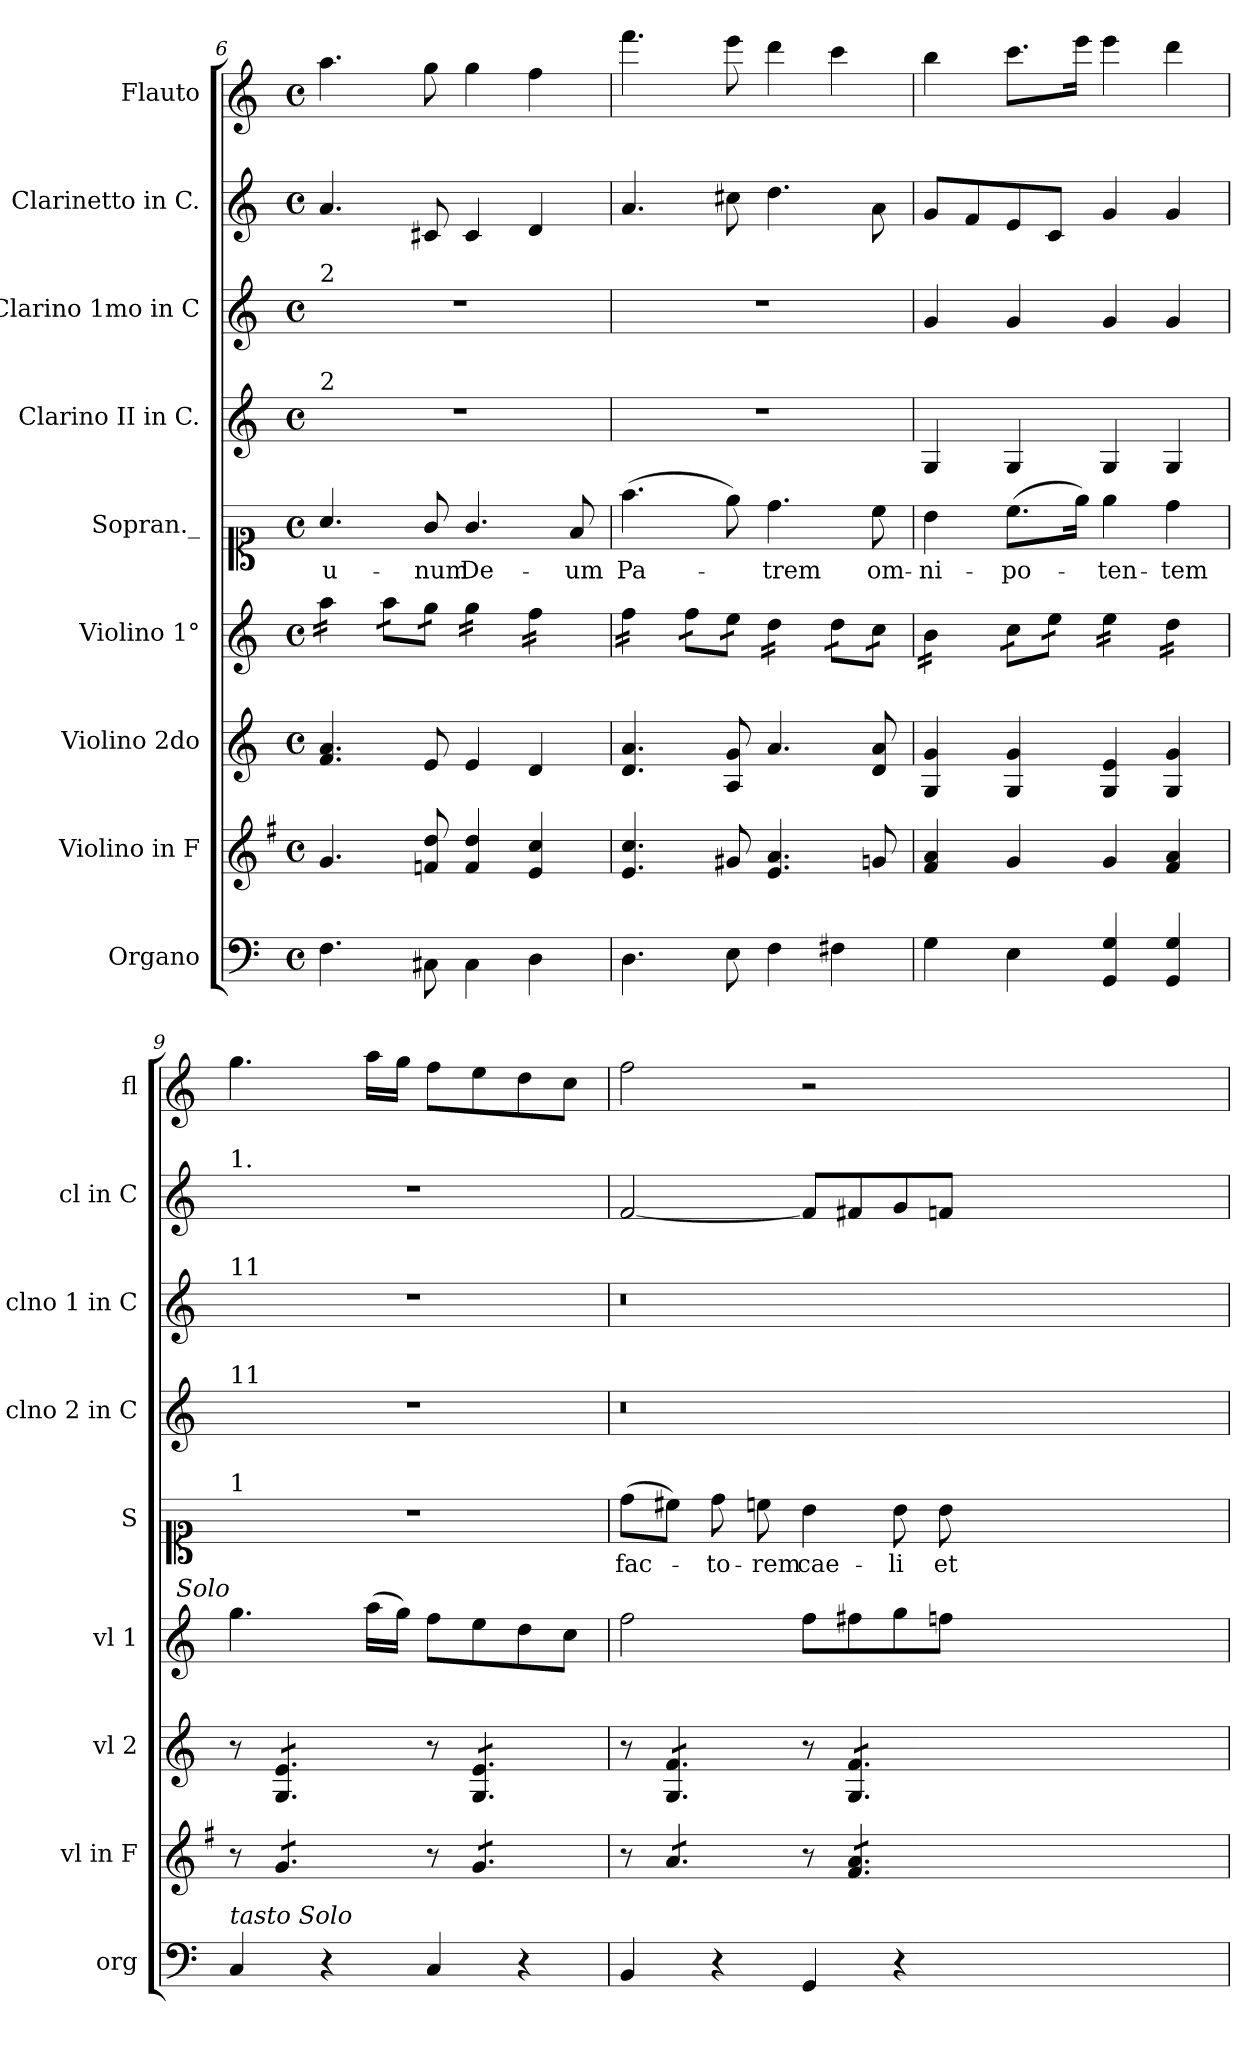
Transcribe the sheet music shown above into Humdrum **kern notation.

**kern	**kern	**kern	**kern	**kern	**text	**kern	**kern	**kern	**kern
*part9	*part8	*part7	*part6	*part5	*part5	*part4	*part3	*part2	*part1
*staff9	*staff8	*staff7	*staff6	*staff5	*staff5	*staff4	*staff3	*staff2	*staff1
*I"Organo	*I"Violino in F	*I"Violino 2do	*I"Violino 1°	*I"Sopran._	*	*I"Clarino II in C.	*I"Clarino 1mo in C	*I"Clarinetto in C.	*I"Flauto
*I'org	*I'vl in F	*I'vl 2	*I'vl 1	*I'S	*	*I'clno 2 in C	*I'clno 1 in C	*I'cl in C	*I'fl
*clefF4	*clefG2	*clefG2	*clefG2	*clefC1	*	*clefG2	*clefG2	*clefG2	*clefG2
*	*ITrd-3c-5	*	*	*	*	*	*	*	*
*k[]	*k[]	*k[]	*k[]	*k[]	*	*k[]	*k[]	*k[]	*k[]
*C:	*C:	*C:	*C:	*C:	*	*C:	*C:	*C:	*C:
*M4/4	*M4/4	*M4/4	*M4/4	*M4/4	*	*M4/4	*M4/4	*M4/4	*M4/4
*met(c)	*met(c)	*met(c)	*met(c)	*met(c)	*	*met(c)	*met(c)	*met(c)	*met(c)
=6	=6	=6	=6	=6	=6	=6	=6	=6	=6
!	!	!	!	!	!	!	!LO:TX:a:t=2	!	!
!	!	!	!	!	!	!LO:TX:a:t=2	!	!	!
*	*	*	*tremolo	*	*	*	*	*	*
4.F\	4.cc/	4.f/ 4.a/	16aa\LL	4.a/	u-	1r	1r	4.a/	4.aa\
.	.	.	16aa\	.	.	.	.	.	.
.	.	.	16aa\	.	.	.	.	.	.
.	.	.	16aa\JJ	.	.	.	.	.	.
.	.	.	16aa\LL	.	.	.	.	.	.
.	.	.	16aa\	.	.	.	.	.	.
8C#X\	8b-X/ 8gg/	8e/	16gg\	8g/	-num	.	.	8c#X/	8gg\
.	.	.	16gg\JJ	.	.	.	.	.	.
4C#\	4b-/ 4gg/	4e/	16gg\LL	4.g/	De-	.	.	4c#/	4gg\
.	.	.	16gg\	.	.	.	.	.	.
.	.	.	16gg\	.	.	.	.	.	.
.	.	.	16gg\JJ	.	.	.	.	.	.
4D\	4a/ 4ff/	4d/	16ff\LL	.	.	.	.	4d/	4ff\
.	.	.	16ff\	.	.	.	.	.	.
.	.	.	16ff\	8f/	-um	.	.	.	.
.	.	.	16ff\JJ	.	.	.	.	.	.
=7	=7	=7	=7	=7	=7	=7	=7	=7	=7
4.D\	4.a/ 4.ff/	4.d/ 4.a/	16ff\LL	(4.ff\	Pa-	1r	1r	4.a/	4.fff\
.	.	.	16ff\	.	.	.	.	.	.
.	.	.	16ff\	.	.	.	.	.	.
.	.	.	16ff\JJ	.	.	.	.	.	.
.	.	.	16ff\LL	.	.	.	.	.	.
.	.	.	16ff\	.	.	.	.	.	.
8E\	8cc#X/	8A/ 8g/	16ee\	8ee\)	.	.	.	8cc#X\	8eee\
.	.	.	16ee\JJ	.	.	.	.	.	.
4F\	4.a/ 4.dd/	4.a/	16dd\LL	4.dd\	-trem	.	.	4.dd\	4ddd\
.	.	.	16dd\	.	.	.	.	.	.
.	.	.	16dd\	.	.	.	.	.	.
.	.	.	16dd\JJ	.	.	.	.	.	.
4F#X\	.	.	16dd\LL	.	.	.	.	.	4ccc\
.	.	.	16dd\	.	.	.	.	.	.
.	8ccn/	8d/ 8a/	16cc\	8cc\	om-	.	.	8a\	.
.	.	.	16cc\JJ	.	.	.	.	.	.
=8	=8	=8	=8	=8	=8	=8	=8	=8	=8
4G\	4b/ 4dd/	4G/ 4g/	16b\LL	4b\	-ni-	4G/	4g/	8g/L	4bb\
.	.	.	16b\	.	.	.	.	.	.
.	.	.	16b\	.	.	.	.	8f/	.
.	.	.	16b\JJ	.	.	.	.	.	.
4E\	4cc/	4G/ 4g/	16cc\LL	(8.cc\L	-po-	4G/	4g/	8e/	8.ccc\L
.	.	.	16cc\	.	.	.	.	.	.
.	.	.	16ee\	.	.	.	.	8c/J	.
.	.	.	16ee\JJ	16ee\Jk)	.	.	.	.	16eee\Jk
4GG/ 4G/	4cc/	4G/ 4e/	16ee\LL	4ee\	-ten-	4G/	4g/	4g/	4eee\
.	.	.	16ee\	.	.	.	.	.	.
.	.	.	16ee\	.	.	.	.	.	.
.	.	.	16ee\JJ	.	.	.	.	.	.
4GG/ 4G/	4b/ 4dd/	4G/ 4g/	16dd\LL	4dd\	-tem	4G/	4g/	4g/	4ddd\
.	.	.	16dd\	.	.	.	.	.	.
.	.	.	16dd\	.	.	.	.	.	.
.	.	.	16dd\JJ	.	.	.	.	.	.
*	*	*	*Xtremolo	*	*	*	*	*	*
=9	=9	=9	=9	=9	=9	=9	=9	=9	=9
!	!	!	!	!	!	!	!	!LO:TX:a:t=1.	!
!	!	!	!	!	!	!	!LO:TX:a:t=11	!	!
!	!	!	!	!	!	!LO:TX:a:t=11	!	!	!
!	!	!	!	!LO:TX:a:t=1	!	!	!	!	!
!	!	!	!LO:TX:a:i:rj:t=Solo	!	!	!	!	!	!
!LO:TX:a:i:t=tasto Solo	!	!	!	!	!	!	!	!	!
4C/	8r	8r	4.gg\	1r	.	1r	1r	1r	4.gg\
*	*tremolo	*	*	*	*	*	*	*	*
*	*	*tremolo	*	*	*	*	*	*	*
.	8cc/L	8G/ 8e/L	.	.	.	.	.	.	.
4r	8cc/	8G/ 8e/	.	.	.	.	.	.	.
.	8cc/J	8G/ 8e/J	(16aa\LL	.	.	.	.	.	16aa\LL
.	.	.	16gg\JJ)	.	.	.	.	.	16gg\JJ
4C/	8r	8r	8ff\L	.	.	.	.	.	8ff\L
.	8cc/L	8G/ 8e/L	8ee\	.	.	.	.	.	8ee\
4r	8cc/	8G/ 8e/	8dd\	.	.	.	.	.	8dd\
.	8cc/J	8G/ 8e/J	8cc\J	.	.	.	.	.	8cc\J
=10	=10	=10	=10	=10	=10	=10	=10	=10	=10
4BB/	8r	8r	2ff\	(8dd\L	fac-	0.r	0.r	[2f/	2ff\
.	8dd/L	8G/ 8f/L	.	8cc#X\J)	.	.	.	.	.
4r	8dd/	8G/ 8f/	.	8dd\	-to-	.	.	.	.
.	8dd/J	8G/ 8f/J	.	8ccn\	-rem	.	.	.	.
4GG/	8r	8r	8ff\L	4b\	cae-	.	.	8f/L]	2r
.	8b/ 8dd/L	8G/ 8f/L	8ff#X\	.	.	.	.	8f#X/	.
4r	8b/ 8dd/	8G/ 8f/	8gg\	8b\	-li	.	.	8g/	.
.	8b/ 8dd/J	8G/ 8f/J	8ffn\J	8b\	et	.	.	8fn/J	.
*	*	*Xtremolo	*	*	*	*	*	*	*
*	*Xtremolo	*	*	*	*	*	*	*	*
0ryy	0ryy	0ryy	0ryy	0ryy	.	.	.	0ryy	0ryy
=	=	=	=	=	=	=	=	=	=
*-	*-	*-	*-	*-	*-	*-	*-	*-	*-
